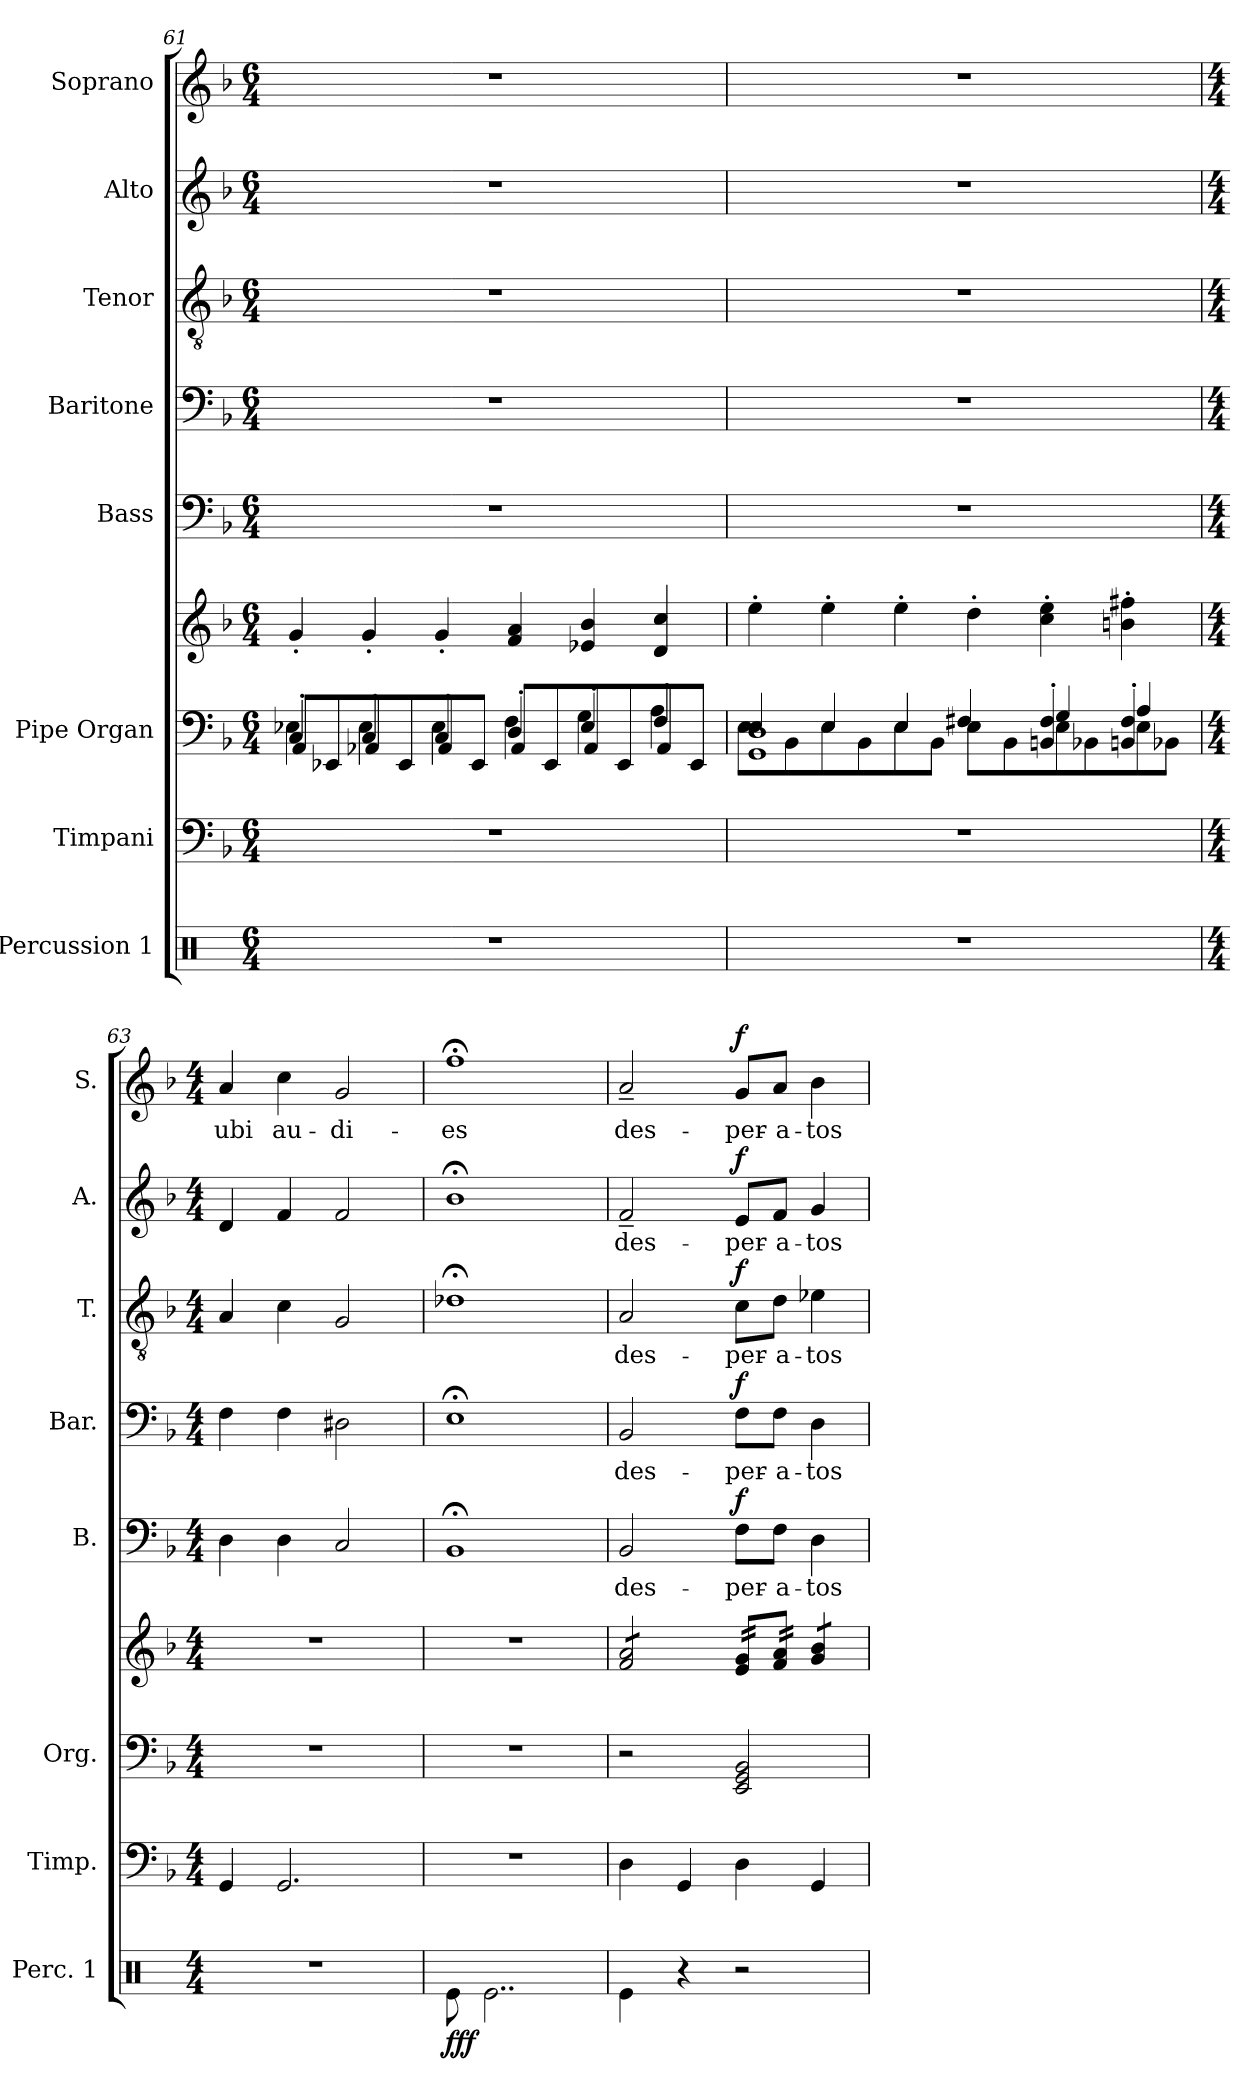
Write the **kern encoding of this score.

**kern	**dynam	**kern	**kern	**kern	**kern	**text	**dynam	**kern	**text	**dynam	**kern	**text	**dynam	**kern	**text	**dynam	**kern	**text	**dynam
*part8	*part8	*part7	*part6	*part6	*part5	*part5	*part5	*part4	*part4	*part4	*part3	*part3	*part3	*part2	*part2	*part2	*part1	*part1	*part1
*staff9	*staff9	*staff8	*staff7	*staff6	*staff5	*staff5	*staff5	*staff4	*staff4	*staff4	*staff3	*staff3	*staff3	*staff2	*staff2	*staff2	*staff1	*staff1	*staff1
*I"Percussion 1	*	*I"Timpani	*I"Pipe Organ	*	*I"Bass	*	*	*I"Baritone	*	*	*I"Tenor	*	*	*I"Alto	*	*	*I"Soprano	*	*
*I'Perc. 1	*	*I'Timp.	*I'Org.	*	*I'B.	*	*	*I'Bar.	*	*	*I'T.	*	*	*I'A.	*	*	*I'S.	*	*
*clefX	*	*clefF4	*clefF4	*clefG2	*clefF4	*	*	*clefF4	*	*	*clefGv2	*	*	*clefG2	*	*	*clefG2	*	*
*k[]	*	*k[b-]	*k[b-]	*k[b-]	*k[b-]	*	*	*k[b-]	*	*	*k[b-]	*	*	*k[b-]	*	*	*k[b-]	*	*
*M6/4	*	*M6/4	*M6/4	*M6/4	*M6/4	*	*	*M6/4	*	*	*M6/4	*	*	*M6/4	*	*	*M6/4	*	*
=61	=61	=61	=61	=61	=61	=61	=61	=61	=61	=61	=61	=61	=61	=61	=61	=61	=61	=61	=61
*	*	*	*^	*	*	*	*	*	*	*	*	*	*	*	*	*	*	*	*
*	*	*	*	*^	*	*	*	*	*	*	*	*	*	*	*	*	*	*	*	*
1.r	.	1.r	4C'/	4E-X\	8AA/L	4g'/	1.r	.	.	1.r	.	.	1.r	.	.	1.r	.	.	1.r	.	.
.	.	.	.	.	8EE-X/	.	.	.	.	.	.	.	.	.	.	.	.	.	.	.	.
.	.	.	4C'/	4E-\	8AA-X/	4g'/	.	.	.	.	.	.	.	.	.	.	.	.	.	.	.
.	.	.	.	.	8EE-/	.	.	.	.	.	.	.	.	.	.	.	.	.	.	.	.
.	.	.	4C'/	4E-\	8AA-/	4g'/	.	.	.	.	.	.	.	.	.	.	.	.	.	.	.
.	.	.	.	.	8EE-/J	.	.	.	.	.	.	.	.	.	.	.	.	.	.	.	.
.	.	.	4D'/	4F\	8AA-/L	4f/ 4a/	.	.	.	.	.	.	.	.	.	.	.	.	.	.	.
.	.	.	.	.	8EE-/	.	.	.	.	.	.	.	.	.	.	.	.	.	.	.	.
.	.	.	4E-'/	4G\	8AA-/	4e-X/ 4b-/	.	.	.	.	.	.	.	.	.	.	.	.	.	.	.
.	.	.	.	.	8EE-/	.	.	.	.	.	.	.	.	.	.	.	.	.	.	.	.
.	.	.	4F'/	4A\	8AA-/	4d/ 4cc/	.	.	.	.	.	.	.	.	.	.	.	.	.	.	.
.	.	.	.	.	8EE-/J	.	.	.	.	.	.	.	.	.	.	.	.	.	.	.	.
!!LO:PB:g=z
=62	=62	=62	=62	=62	=62	=62	=62	=62	=62	=62	=62	=62	=62	=62	=62	=62	=62	=62	=62	=62	=62
1.r	.	1.r	1GG 1D	8E\L	4E/	4ee'\	1.r	.	.	1.r	.	.	1.r	.	.	1.r	.	.	1.r	.	.
.	.	.	.	8BB-\	.	.	.	.	.	.	.	.	.	.	.	.	.	.	.	.	.
.	.	.	.	8E\	4E/	4ee'\	.	.	.	.	.	.	.	.	.	.	.	.	.	.	.
.	.	.	.	8BB-\	.	.	.	.	.	.	.	.	.	.	.	.	.	.	.	.	.
.	.	.	.	8E\	4E/	4ee'\	.	.	.	.	.	.	.	.	.	.	.	.	.	.	.
.	.	.	.	8BB-\J	.	.	.	.	.	.	.	.	.	.	.	.	.	.	.	.	.
.	.	.	.	8E\L	4F#X/	4dd'\	.	.	.	.	.	.	.	.	.	.	.	.	.	.	.
.	.	.	.	8BB-\	.	.	.	.	.	.	.	.	.	.	.	.	.	.	.	.	.
.	.	.	4BBn/' 4F#/'	8E\	4G/	4cc\' 4ee\'	.	.	.	.	.	.	.	.	.	.	.	.	.	.	.
.	.	.	.	8BB-X\	.	.	.	.	.	.	.	.	.	.	.	.	.	.	.	.	.
.	.	.	4BBn/' 4F#/'	8E\	4A/	4bn\' 4ff#X\'	.	.	.	.	.	.	.	.	.	.	.	.	.	.	.
.	.	.	.	8BB-X\J	.	.	.	.	.	.	.	.	.	.	.	.	.	.	.	.	.
*	*	*	*v	*v	*v	*	*	*	*	*	*	*	*	*	*	*	*	*	*	*	*
=63	=63	=63	=63	=63	=63	=63	=63	=63	=63	=63	=63	=63	=63	=63	=63	=63	=63	=63	=63
*M4/4	*	*M4/4	*M4/4	*M4/4	*M4/4	*	*	*M4/4	*	*	*M4/4	*	*	*M4/4	*	*	*M4/4	*	*
*	*	*	*	*	*	*	*	*	*	*	*	*	*	*	*	*	*MM45	*	*
*	*	*	*^	*	*	*	*	*	*	*	*	*	*	*	*	*	*	*	*
!	!	!	!	!	!	!	!	!	!	!	!	!	!	!	!	!	!	!	!LO:LY:b	!
*	*	*	*v	*v	*	*	*	*	*	*	*	*	*	*	*	*	*	*	*	*
1r	.	4GG/	1r	1r	4D\	.	.	4F\	.	.	4A/	.	.	4d/	.	.	4a/	ubi	.
!	!	!	!	!	!	!	!	!	!	!	!	!	!	!	!	!	!	!LO:LY:b	!
.	.	2.GG/	.	.	4D\	.	.	4F\	.	.	4c\	.	.	4f/	.	.	4cc\	au-	.
!	!	!	!	!	!	!	!	!	!	!	!	!	!	!	!	!	!	!LO:LY:b	!
.	.	.	.	.	2C/	.	.	2D#X\	.	.	2G/	.	.	2f/	.	.	2g/	-di-	.
=64	=64	=64	=64	=64	=64	=64	=64	=64	=64	=64	=64	=64	=64	=64	=64	=64	=64	=64	=64
!	!LO:DY:b	!	!	!	!	!	!	!	!	!	!	!	!	!	!	!	!	!LO:LY:b	!
8Re\	fff	1r	1r	1r	1BB-;<	.	.	1E;<	.	.	1d-X;<	.	.	1b-;<	.	.	1ff;<	-es	.
2..Re\	.	.	.	.	.	.	.	.	.	.	.	.	.	.	.	.	.	.	.
=65	=65	=65	=65	=65	=65	=65	=65	=65	=65	=65	=65	=65	=65	=65	=65	=65	=65	=65	=65
!	!	!	!	!	!	!LO:LY:b	!	!	!LO:LY:b	!	!	!LO:LY:b	!	!	!LO:LY:b	!	!	!LO:LY:b	!
*	*	*	*	*tremolo	*	*	*	*	*	*	*	*	*	*	*	*	*	*	*
4Re\	.	4D\	2r	8f/ 8a/L	2BB-/	des-	.	2BB-/	des-	.	2A/	des-	.	2f~/	des-	.	2a~/	des-	.
.	.	.	.	8f/ 8a/	.	.	.	.	.	.	.	.	.	.	.	.	.	.	.
4r	.	4GG/	.	8f/ 8a/	.	.	.	.	.	.	.	.	.	.	.	.	.	.	.
.	.	.	.	8f/ 8a/J	.	.	.	.	.	.	.	.	.	.	.	.	.	.	.
!	!	!	!	!	!	!LO:LY:b	!LO:DY:b	!	!LO:LY:b	!LO:DY:b	!	!LO:LY:b	!LO:DY:b	!	!LO:LY:b	!LO:DY:b	!	!LO:LY:b	!LO:DY:b
2r	.	4D\	2EE/ 2GG/ 2BB-/	32e/ 32g/LLL	8F\L	-per-	f	8F\L	-per-	f	8c\L	-per-	f	8e/L	-per-	f	8g/L	-per-	f
.	.	.	.	32e/ 32g/	.	.	.	.	.	.	.	.	.	.	.	.	.	.	.
.	.	.	.	32e/ 32g/	.	.	.	.	.	.	.	.	.	.	.	.	.	.	.
.	.	.	.	32e/ 32g/	.	.	.	.	.	.	.	.	.	.	.	.	.	.	.
!	!	!	!	!	!	!LO:LY:b	!	!	!LO:LY:b	!	!	!LO:LY:b	!	!	!LO:LY:b	!	!	!LO:LY:b	!
.	.	.	.	32f/ 32a/	8F\J	-a-	.	8F\J	-a-	.	8d\J	-a-	.	8f/J	-a-	.	8a/J	-a-	.
.	.	.	.	32f/ 32a/	.	.	.	.	.	.	.	.	.	.	.	.	.	.	.
.	.	.	.	32f/ 32a/	.	.	.	.	.	.	.	.	.	.	.	.	.	.	.
.	.	.	.	32f/ 32a/JJJ	.	.	.	.	.	.	.	.	.	.	.	.	.	.	.
!	!	!	!	!	!	!LO:LY:b	!	!	!LO:LY:b	!	!	!LO:LY:b	!	!	!LO:LY:b	!	!	!LO:LY:b	!
.	.	4GG/	.	8g/ 8b-/L	4D\	-tos	.	4D\	-tos	.	4e-X\	-tos	.	4g/	-tos	.	4b-\	-tos	.
.	.	.	.	8g/ 8b-/J	.	.	.	.	.	.	.	.	.	.	.	.	.	.	.
*	*	*	*	*Xtremolo	*	*	*	*	*	*	*	*	*	*	*	*	*	*	*
=	=	=	=	=	=	=	=	=	=	=	=	=	=	=	=	=	=	=	=
*-	*-	*-	*-	*-	*-	*-	*-	*-	*-	*-	*-	*-	*-	*-	*-	*-	*-	*-	*-
